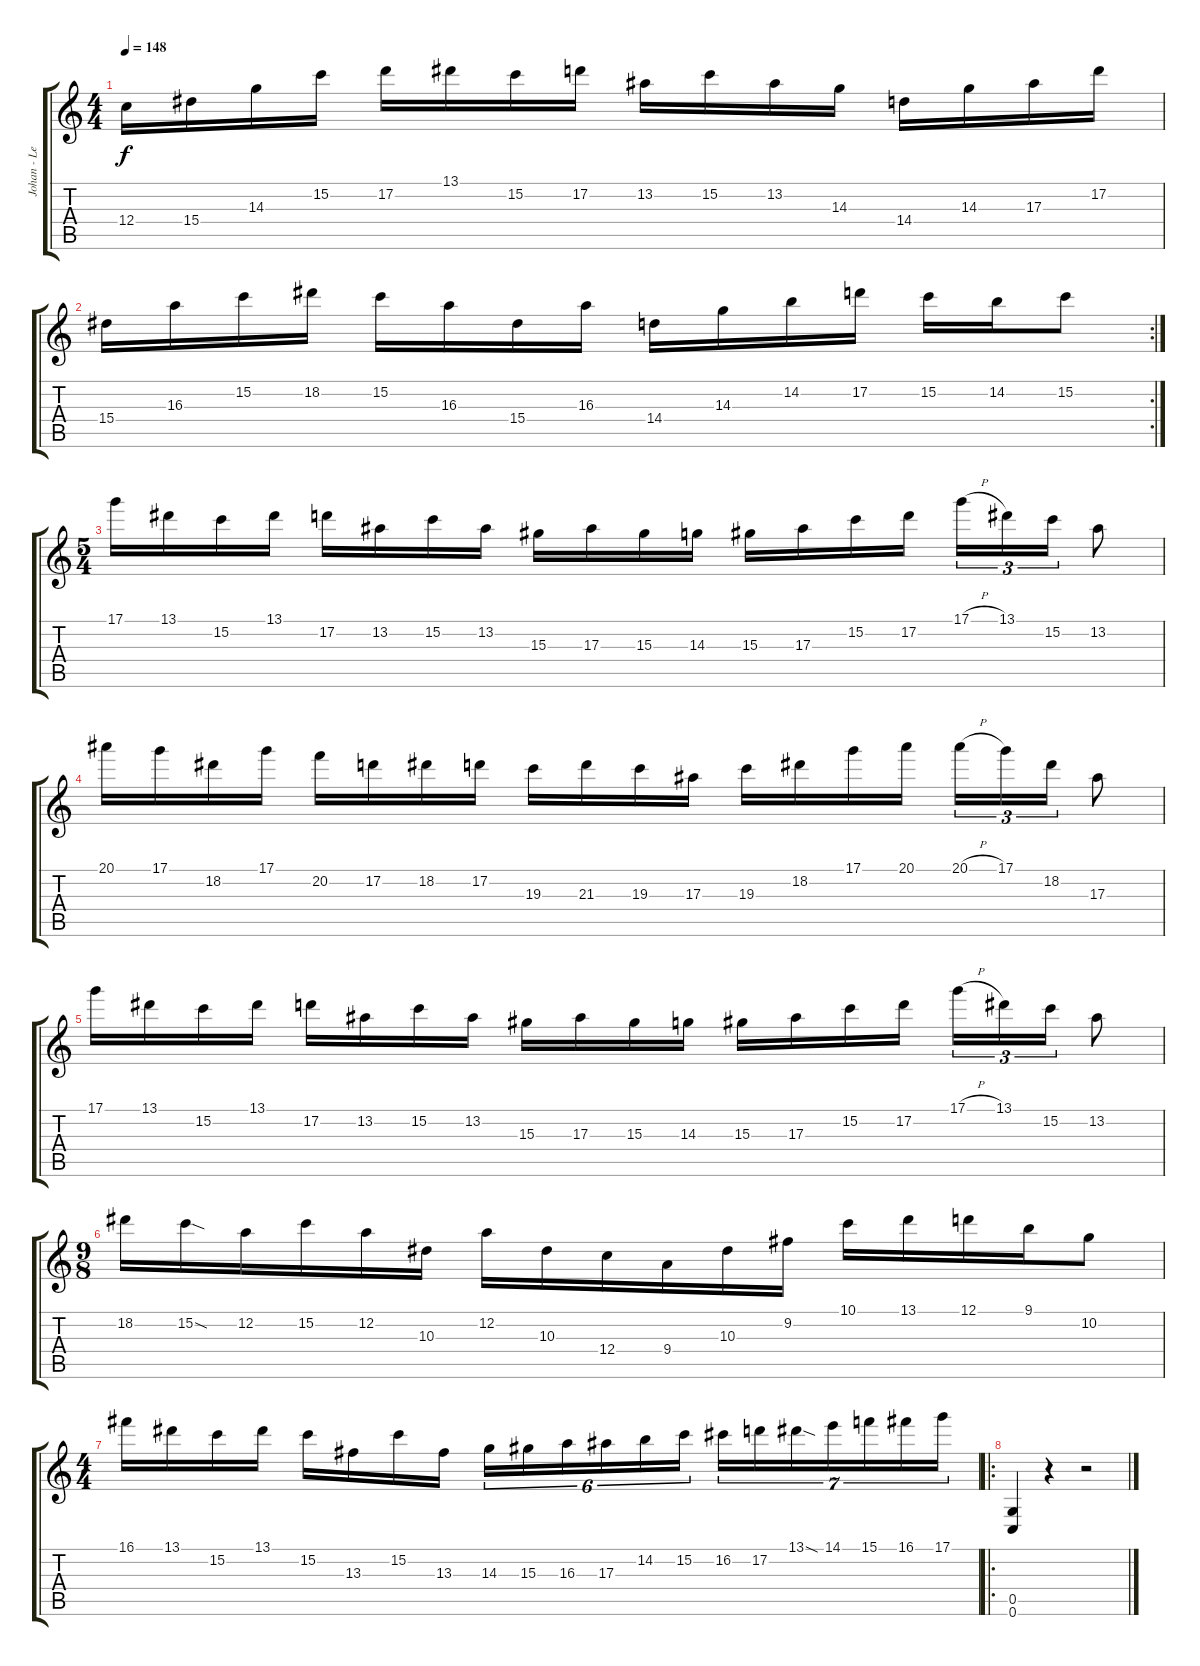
\track ("Johan - Lead Guitar" "Johan - Le") {instrument distortionguitar}
\staff {score tabs}
\tuning (D4 A3 F3 C3 G2 C2) {hide}
\ts (4 4)
\tempo 148
\clef g2
\ks c
12.4.16{dy f} 15.4.16 14.3.16 15.2.16 17.2.16 13.1.16 15.2.16 17.2.16 13.2.16 15.2.16 13.2.16 14.3.16 14.4.16 14.3.16 17.3.16 17.2.16 |
\rc 2
15.4.16 16.3.16 15.2.16 18.2.16 15.2.16 16.3.16 15.4.16 16.3.16 14.4.16 14.3.16 14.2.16 17.2.16 15.2.16 14.2.16 15.2.8 |
\ts (5 4)
17.1.16 13.1.16 15.2.16 13.1.16 17.2.16 13.2.16 15.2.16 13.2.16 15.3.16 17.3.16 15.3.16 14.3.16 15.3.16 17.3.16 15.2.16 17.2.16 17.1{h}.16{tu (3 2)} 13.1.16{tu (3 2)} 15.2.16{tu (3 2)} 13.2.8 |
20.1.16 17.1.16 18.2.16 17.1.16 20.2.16 17.2.16 18.2.16 17.2.16 19.3.16 21.3.16 19.3.16 17.3.16 19.3.16 18.2.16 17.1.16 20.1.16 20.1{h}.16{tu (3 2)} 17.1.16{tu (3 2)} 18.2.16{tu (3 2)} 17.3.8 |
17.1.16 13.1.16 15.2.16 13.1.16 17.2.16 13.2.16 15.2.16 13.2.16 15.3.16 17.3.16 15.3.16 14.3.16 15.3.16 17.3.16 15.2.16 17.2.16 17.1{h}.16{tu (3 2)} 13.1.16{tu (3 2)} 15.2.16{tu (3 2)} 13.2.8 |
\ts (9 8)
18.2.16 15.2{sod}.16 12.2.16 15.2.16 12.2.16 10.3.16 12.2.16 10.3.16 12.4.16 9.4.16 10.3.16 9.2.16 10.1.16 13.1.16 12.1.16 9.1.16 10.2.8 |
\ts (4 4)
16.1.16 13.1.16 15.2.16 13.1.16 15.2.16 13.3.16 15.2.16 13.3.16 14.3.16{tu (6 4)} 15.3.16{tu (6 4)} 16.3.16{tu (6 4)} 17.3.16{tu (6 4)} 14.2.16{tu (6 4)} 15.2.16{tu (6 4)} 16.2.16{tu (7 4)} 17.2.16{tu (7 4)} 13.1{sod}.16{tu (7 4)} 14.1.16{tu (7 4)} 15.1.16{tu (7 4)} 16.1.16{tu (7 4)} 17.1.16{tu (7 4)} |
\ro
(0.5 0.6).4 r.4 r.2
